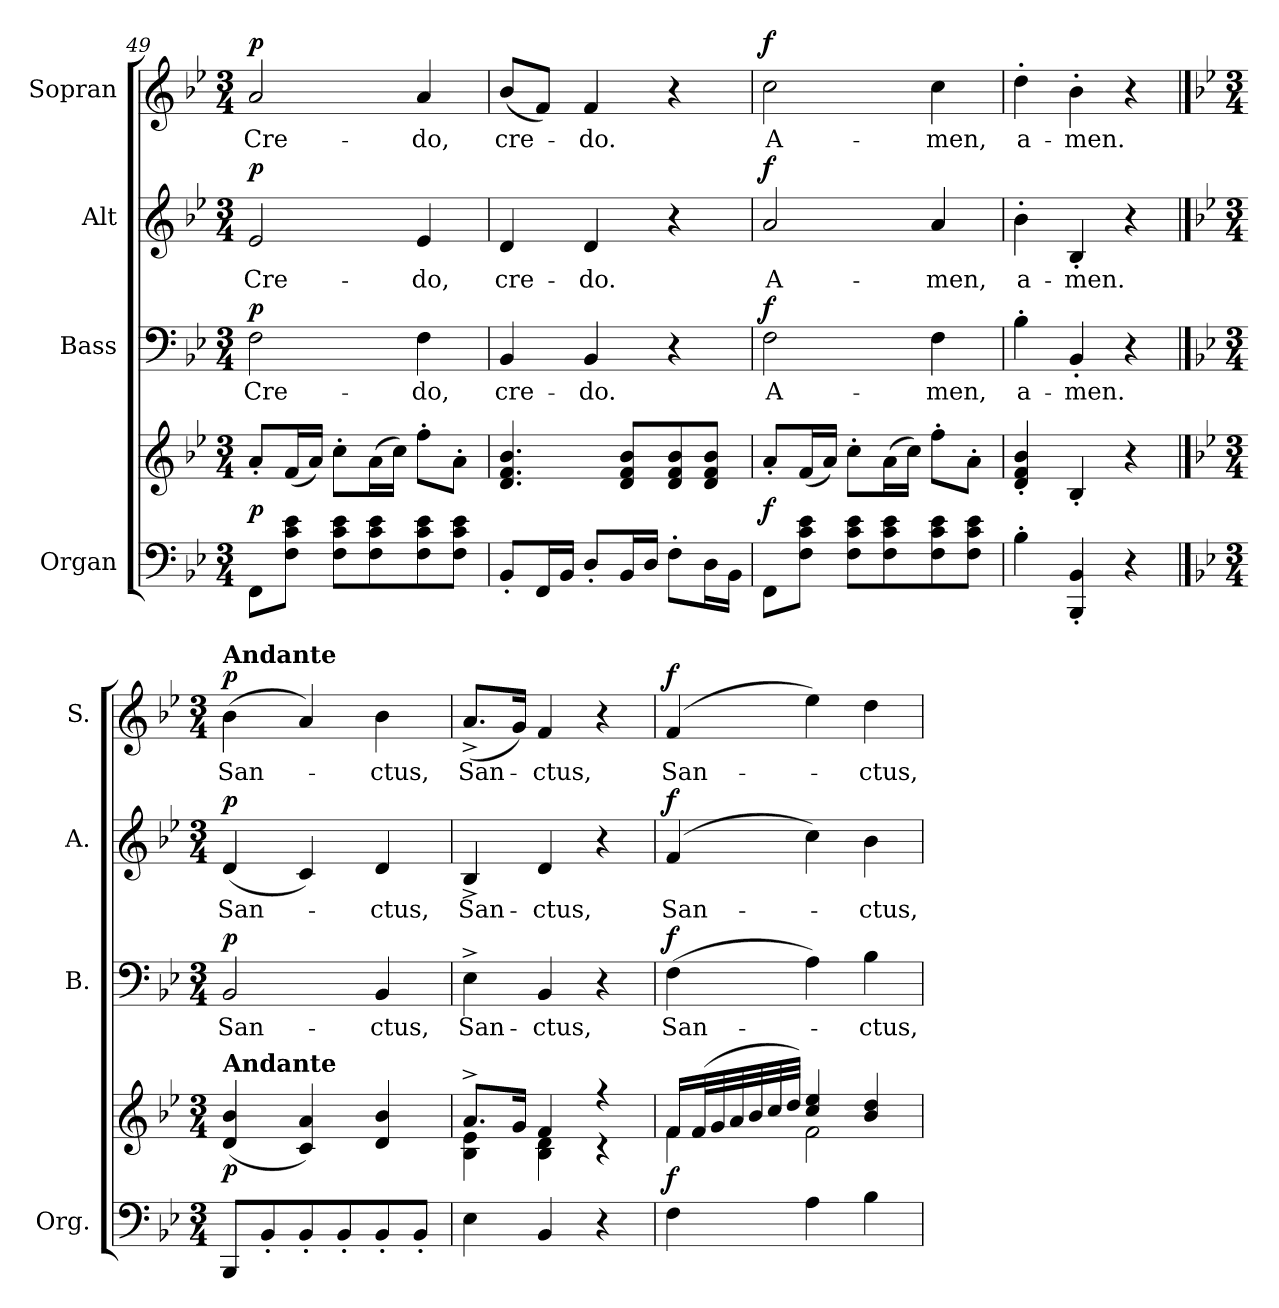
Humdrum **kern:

**kern	**kern	**dynam	**kern	**text	**dynam	**kern	**text	**dynam	**kern	**text	**dynam
*part4	*part4	*part4	*part3	*part3	*part3	*part2	*part2	*part2	*part1	*part1	*part1
*staff5	*staff4	*staff4/5	*staff3	*staff3	*staff3	*staff2	*staff2	*staff2	*staff1	*staff1	*staff1
*I"Organ	*	*	*I"Bass	*	*	*I"Alt	*	*	*I"Sopran	*	*
*I'Org.	*	*	*I'B.	*	*	*I'A.	*	*	*I'S.	*	*
*clefF4	*clefG2	*	*clefF4	*	*	*clefG2	*	*	*clefG2	*	*
*k[b-e-]	*k[b-e-]	*	*k[b-e-]	*	*	*k[b-e-]	*	*	*k[b-e-]	*	*
*B-:	*B-:	*	*B-:	*	*	*B-:	*	*	*B-:	*	*
*M3/4	*M3/4	*	*M3/4	*	*	*M3/4	*	*	*M3/4	*	*
=49	=49	=49	=49	=49	=49	=49	=49	=49	=49	=49	=49
!	!	!	!	!LO:LY:b:color=#000000	!	!	!	!	!	!	!
!	!	!	!	!	!	!	!LO:LY:b:color=#000000	!	!	!	!
!	!	!	!	!	!	!	!	!	!	!LO:LY:b:color=#000000	!
8FFi\L	8a'i/L	p	2Fi\	Cre-	p	2e-i/	Cre-	p	2ai/	Cre-	p
8Fi\ 8ci 8e-iJ	(16fi/L	.	.	.	.	.	.	.	.	.	.
.	16ai/JJ)	.	.	.	.	.	.	.	.	.	.
8Fi\ 8ci 8e-iL	8cc'i\L	.	.	.	.	.	.	.	.	.	.
8Fi\ 8ci 8e-i	(16ai\L	.	.	.	.	.	.	.	.	.	.
.	16cci\JJ)	.	.	.	.	.	.	.	.	.	.
!	!	!	!	!LO:LY:b:color=#000000	!	!	!	!	!	!	!
!	!	!	!	!	!	!	!LO:LY:b:color=#000000	!	!	!	!
!	!	!	!	!	!	!	!	!	!	!LO:LY:b:color=#000000	!
8Fi\ 8ci 8e-i	8ff'i\L	.	4Fi\	-do,	.	4e-i/	-do,	.	4ai/	-do,	.
8Fi\ 8ci 8e-iJ	8a'i\J	.	.	.	.	.	.	.	.	.	.
=50	=50	=50	=50	=50	=50	=50	=50	=50	=50	=50	=50
!	!	!	!	!LO:LY:b:color=#000000	!	!	!	!	!	!	!
!	!	!	!	!	!	!	!LO:LY:b:color=#000000	!	!	!	!
!	!	!	!	!	!	!	!	!	!	!LO:LY:b:color=#000000	!
8BB-'i/L	4.di/ 4.fi 4.b-i	.	4BB-i/	cre-	.	4di/	cre-	.	(8b-i/L	cre-	.
16FFi/L	.	.	.	.	.	.	.	.	8fi/J)	.	.
16BB-i/JJ	.	.	.	.	.	.	.	.	.	.	.
!	!	!	!	!LO:LY:b:color=#000000	!	!	!	!	!	!	!
!	!	!	!	!	!	!	!LO:LY:b:color=#000000	!	!	!	!
!	!	!	!	!	!	!	!	!	!	!LO:LY:b:color=#000000	!
8D'i/L	.	.	4BB-i/	-do.	.	4di/	-do.	.	4fi/	-do.	.
16BB-i/L	8di/ 8fi 8b-iL	.	.	.	.	.	.	.	.	.	.
16Di/JJ	.	.	.	.	.	.	.	.	.	.	.
8F'i\L	8di/ 8fi 8b-i	.	4r	.	.	4r	.	.	4r	.	.
16Di\L	8di/ 8fi 8b-iJ	.	.	.	.	.	.	.	.	.	.
16BB-i\JJ	.	.	.	.	.	.	.	.	.	.	.
=51	=51	=51	=51	=51	=51	=51	=51	=51	=51	=51	=51
!	!	!	!	!LO:LY:b:color=#000000	!	!	!	!	!	!	!
!	!	!	!	!	!	!	!LO:LY:b:color=#000000	!	!	!	!
!	!	!	!	!	!	!	!	!	!	!LO:LY:b:color=#000000	!
8FFi\L	8a'i/L	f	2Fi\	A-	f	2ai/	A-	f	2cci\	A-	f
8Fi\ 8ci 8e-iJ	(16fi/L	.	.	.	.	.	.	.	.	.	.
.	16ai/JJ)	.	.	.	.	.	.	.	.	.	.
8Fi\ 8ci 8e-iL	8cc'i\L	.	.	.	.	.	.	.	.	.	.
8Fi\ 8ci 8e-i	(16ai\L	.	.	.	.	.	.	.	.	.	.
.	16cci\JJ)	.	.	.	.	.	.	.	.	.	.
!	!	!	!	!LO:LY:b:color=#000000	!	!	!	!	!	!	!
!	!	!	!	!	!	!	!LO:LY:b:color=#000000	!	!	!	!
!	!	!	!	!	!	!	!	!	!	!LO:LY:b:color=#000000	!
8Fi\ 8ci 8e-i	8ff'i\L	.	4Fi\	-men,	.	4ai/	-men,	.	4cci\	-men,	.
8Fi\ 8ci 8e-iJ	8a'i\J	.	.	.	.	.	.	.	.	.	.
=52	=52	=52	=52	=52	=52	=52	=52	=52	=52	=52	=52
!	!	!	!	!LO:LY:b:color=#000000	!	!	!	!	!	!	!
!	!	!	!	!	!	!	!LO:LY:b:color=#000000	!	!	!	!
!	!	!	!	!	!	!	!	!	!	!LO:LY:b:color=#000000	!
4B-'i\	4di/' 4fi' 4b-i'	.	4B-'i\	a-	.	4b-'i\	a-	.	4dd'i\	a-	.
!	!	!	!	!LO:LY:b:color=#000000	!	!	!	!	!	!	!
!	!	!	!	!	!	!	!LO:LY:b:color=#000000	!	!	!	!
!	!	!	!	!	!	!	!	!	!	!LO:LY:b:color=#000000	!
4BBB-i/' 4BB-i'	4B-'i/	.	4BB-'i/	-men.	.	4B-'i/	-men.	.	4b-'i\	-men.	.
4r	4r	.	4r	.	.	4r	.	.	4r	.	.
!!LO:PB:g=z
==1	==1	==1	==1	==1	==1	==1	==1	==1	==1	==1	==1
*k[b-e-]	*k[b-e-]	*	*k[b-e-]	*	*	*k[b-e-]	*	*	*k[b-e-]	*	*
*B-:	*B-:	*	*B-:	*	*	*B-:	*	*	*B-:	*	*
*M3/4	*M3/4	*	*M3/4	*	*	*M3/4	*	*	*M3/4	*	*
!	!	!	!	!LO:LY:b:color=#000000	!	!	!	!	!	!	!
!	!	!	!	!	!	!	!LO:LY:b:color=#000000	!	!	!	!
*	*MM80	*	*	*	*	*	*	*	*MM80	*	*
!	!	!	!	!	!	!	!	!	!LO:TX:a:B:t=Andante	!	!
!	!LO:TX:a:B:t=Andante	!	!	!	!	!	!	!	!	!	!
!	!	!	!	!	!	!	!	!	!	!LO:LY:b:color=#000000	!
8BBB-i/L	(4di/ 4b-i	p	2BB-i/	San-	p	(4di/	San-	p	(4b-i\	San-	p
8BB-'i/	.	.	.	.	.	.	.	.	.	.	.
8BB-'i/	4ci/ 4ai)	.	.	.	.	4ci/)	.	.	4ai/)	.	.
8BB-'i/	.	.	.	.	.	.	.	.	.	.	.
!	!	!	!	!LO:LY:b:color=#000000	!	!	!	!	!	!	!
!	!	!	!	!	!	!	!LO:LY:b:color=#000000	!	!	!	!
!	!	!	!	!	!	!	!	!	!	!LO:LY:b:color=#000000	!
8BB-'i/	4di/ 4b-i	.	4BB-i/	-ctus,	.	4di/	-ctus,	.	4b-i\	-ctus,	.
8BB-'i/J	.	.	.	.	.	.	.	.	.	.	.
=2	=2	=2	=2	=2	=2	=2	=2	=2	=2	=2	=2
*	*^	*	*	*	*	*	*	*	*	*	*
!	!	!	!	!	!LO:LY:b:color=#000000	!	!	!	!	!	!	!
!	!	!	!	!	!	!	!	!LO:LY:b:color=#000000	!	!	!	!
!	!	!	!	!	!	!	!	!	!	!	!LO:LY:b:color=#000000	!
4E-i\	8.a^i/L	4B-i\ 4e-i	.	4E-^i\	San-	.	4B-^i/	San-	.	(8.a^i/L	San-	.
.	16gi/Jk	.	.	.	.	.	.	.	.	16gi/Jk)	.	.
!	!	!	!	!	!LO:LY:b:color=#000000	!	!	!	!	!	!	!
!	!	!	!	!	!	!	!	!LO:LY:b:color=#000000	!	!	!	!
!	!	!	!	!	!	!	!	!	!	!	!LO:LY:b:color=#000000	!
4BB-i/	4fi/	4B-i\ 4di	.	4BB-i/	-ctus,	.	4di/	-ctus,	.	4fi/	-ctus,	.
4r	4r	4r	.	4r	.	.	4r	.	.	4r	.	.
=3	=3	=3	=3	=3	=3	=3	=3	=3	=3	=3	=3	=3
!	!	!	!	!	!LO:LY:b:color=#000000	!	!	!	!	!	!	!
!	!	!	!	!	!	!	!	!LO:LY:b:color=#000000	!	!	!	!
!	!	!	!	!	!	!	!	!	!	!	!LO:LY:b:color=#000000	!
4Fi\	16fi/KL	4fi\	f	(4Fi\	San-	f	(4fi/	San-	f	(4fi/	San-	f
.	(32fi/LL	.	.	.	.	.	.	.	.	.	.	.
.	32gi/	.	.	.	.	.	.	.	.	.	.	.
.	32ai/	.	.	.	.	.	.	.	.	.	.	.
.	32b-i/	.	.	.	.	.	.	.	.	.	.	.
.	32cci/	.	.	.	.	.	.	.	.	.	.	.
.	32ddi/JJJ)	.	.	.	.	.	.	.	.	.	.	.
4Ai\	4cci/ 4ee-i	2fi\	.	4Ai\)	.	.	4cci\)	.	.	4ee-i\)	.	.
!	!	!	!	!	!LO:LY:b:color=#000000	!	!	!	!	!	!	!
!	!	!	!	!	!	!	!	!LO:LY:b:color=#000000	!	!	!	!
!	!	!	!	!	!	!	!	!	!	!	!LO:LY:b:color=#000000	!
4B-i\	4b-i/ 4ddi	.	.	4B-i\	-ctus,	.	4b-i\	-ctus,	.	4ddi\	-ctus,	.
*	*v	*v	*	*	*	*	*	*	*	*	*	*
=	=	=	=	=	=	=	=	=	=	=	=
*-	*-	*-	*-	*-	*-	*-	*-	*-	*-	*-	*-
